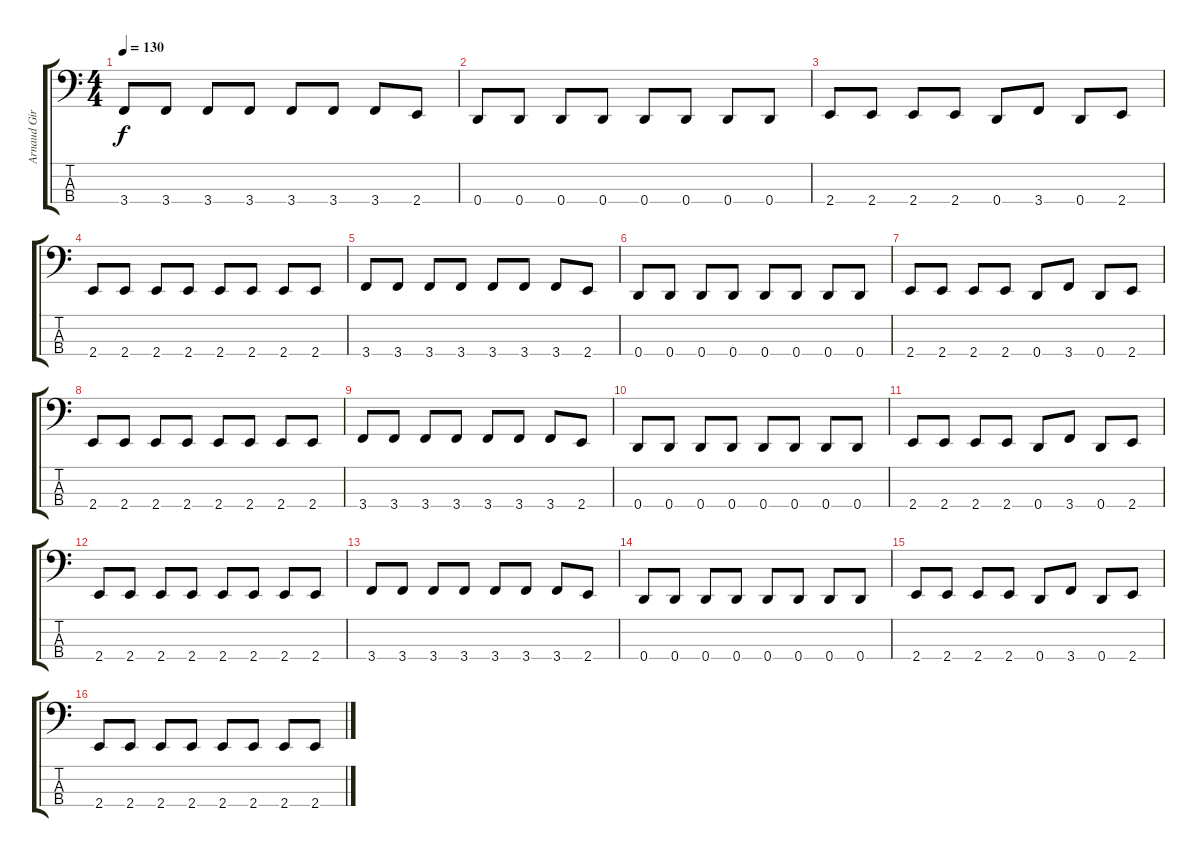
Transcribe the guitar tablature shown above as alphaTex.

\track ("Arnaud Giroux" "Arnaud Gir") {instrument electricbassfinger}
\staff {score tabs}
\tuning (G2 D2 A1 D1) {hide}
\ts (4 4)
\tempo 130
\clef f4
\ks c
3.4.8{dy f} 3.4.8 3.4.8 3.4.8 3.4.8 3.4.8 3.4.8 2.4.8 |
0.4.8 0.4.8 0.4.8 0.4.8 0.4.8 0.4.8 0.4.8 0.4.8 |
2.4.8 2.4.8 2.4.8 2.4.8 0.4.8 3.4.8 0.4.8 2.4.8 |
2.4.8 2.4.8 2.4.8 2.4.8 2.4.8 2.4.8 2.4.8 2.4.8 |
3.4.8 3.4.8 3.4.8 3.4.8 3.4.8 3.4.8 3.4.8 2.4.8 |
0.4.8 0.4.8 0.4.8 0.4.8 0.4.8 0.4.8 0.4.8 0.4.8 |
2.4.8 2.4.8 2.4.8 2.4.8 0.4.8 3.4.8 0.4.8 2.4.8 |
2.4.8 2.4.8 2.4.8 2.4.8 2.4.8 2.4.8 2.4.8 2.4.8 |
3.4.8 3.4.8 3.4.8 3.4.8 3.4.8 3.4.8 3.4.8 2.4.8 |
0.4.8 0.4.8 0.4.8 0.4.8 0.4.8 0.4.8 0.4.8 0.4.8 |
2.4.8 2.4.8 2.4.8 2.4.8 0.4.8 3.4.8 0.4.8 2.4.8 |
2.4.8 2.4.8 2.4.8 2.4.8 2.4.8 2.4.8 2.4.8 2.4.8 |
3.4.8 3.4.8 3.4.8 3.4.8 3.4.8 3.4.8 3.4.8 2.4.8 |
0.4.8 0.4.8 0.4.8 0.4.8 0.4.8 0.4.8 0.4.8 0.4.8 |
2.4.8 2.4.8 2.4.8 2.4.8 0.4.8 3.4.8 0.4.8 2.4.8 |
2.4.8 2.4.8 2.4.8 2.4.8 2.4.8 2.4.8 2.4.8 2.4.8
